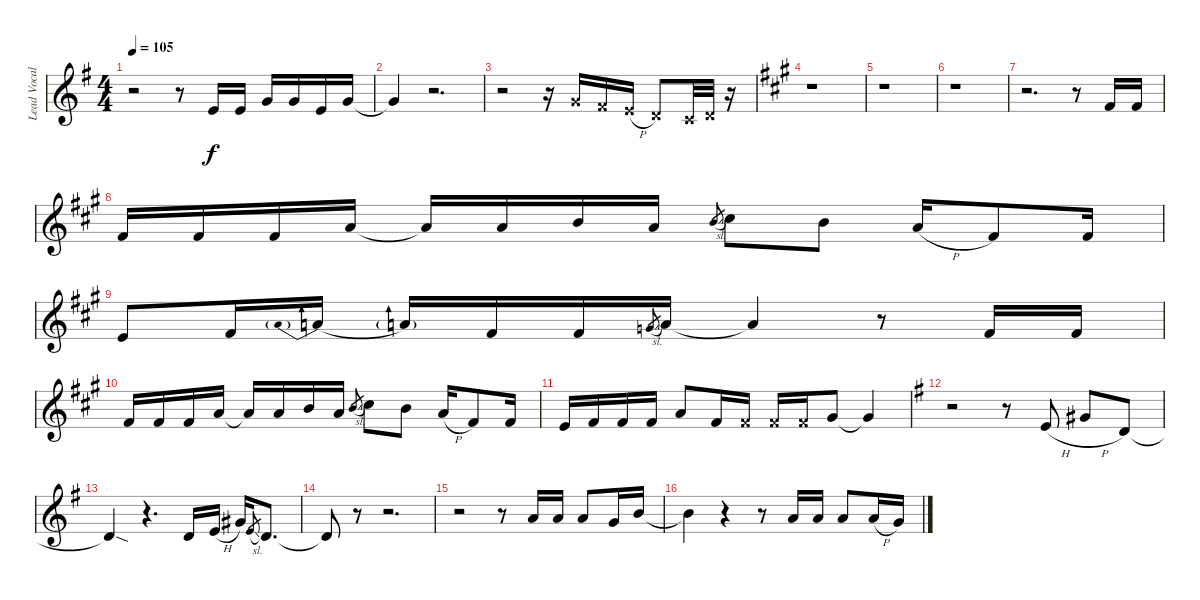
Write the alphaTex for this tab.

\track ("Lead Vocals" "Lead Vocal") {instrument lead6voice}
\staff {score}
\tuning (E4 B3 G3 D3 A2 E2) {hide}
\ts (4 4)
\tempo 105
\clef g2
\ks eminor
r.2{dy f} r.8 0.1.16 0.1.16 3.1.16 3.1.16 5.2.16 3.1.16 |
3.1{t}.4 r.2{d} |
r.2 r.16 3.1{x}.16 2.1{x}.16 5.2{h x}.16 3.2{x}.8 1.2{x}.32 3.2{x}.32 r.16 |
\ks f#minor
r.1 |
r.1 |
r.1 |
r.2{d} r.8 2.1.16 2.1.16 |
2.1.16 2.1.16 2.1.16 5.1.16 5.1{t}.16 5.1.16 7.1.16 5.1.16 7.1{sl}.8{gr} 9.1.8 7.1.8 5.1{h}.16 2.1.8 2.1.16 |
0.1.8 2.1.16 5.1{be (prebend 0 1 60 1)}.16 5.1{t}.16 2.1.16 2.1.16 3.1{sl}.8{gr} 5.1.16 5.1{t}.4 r.8 2.1.16 2.1.16 |
2.1.16 2.1.16 2.1.16 5.1.16 5.1{t}.16 5.1.16 7.1.16 5.1.16 7.1{sl}.8{gr} 9.1.8 7.1.8 5.1{h}.16 2.1.8 2.1.16 |
0.1.16 2.1.16 2.1.16 2.1.16 5.1.8 2.1.16 2.1{x}.16 2.1{x}.16 2.1{x}.16 4.1.8 4.1{t}.4 |
\ks eminor
r.2 r.8 5.2{h}.8 9.2{h}.8 3.2.8 |
3.2{sod t}.4 r.4{d} 3.2.16 0.1{h}.16 4.1.16 5.2{sl}.8{gr} 3.2.8{d} |
3.2{t}.8 r.8 r.2{d} |
r.2 r.8 5.1.16 5.1.16 5.1.8 3.1.16 7.1.16 |
7.1{t}.4 r.4 r.8 5.1.16 5.1.16 5.1.8 5.1{h}.16 3.1.16
